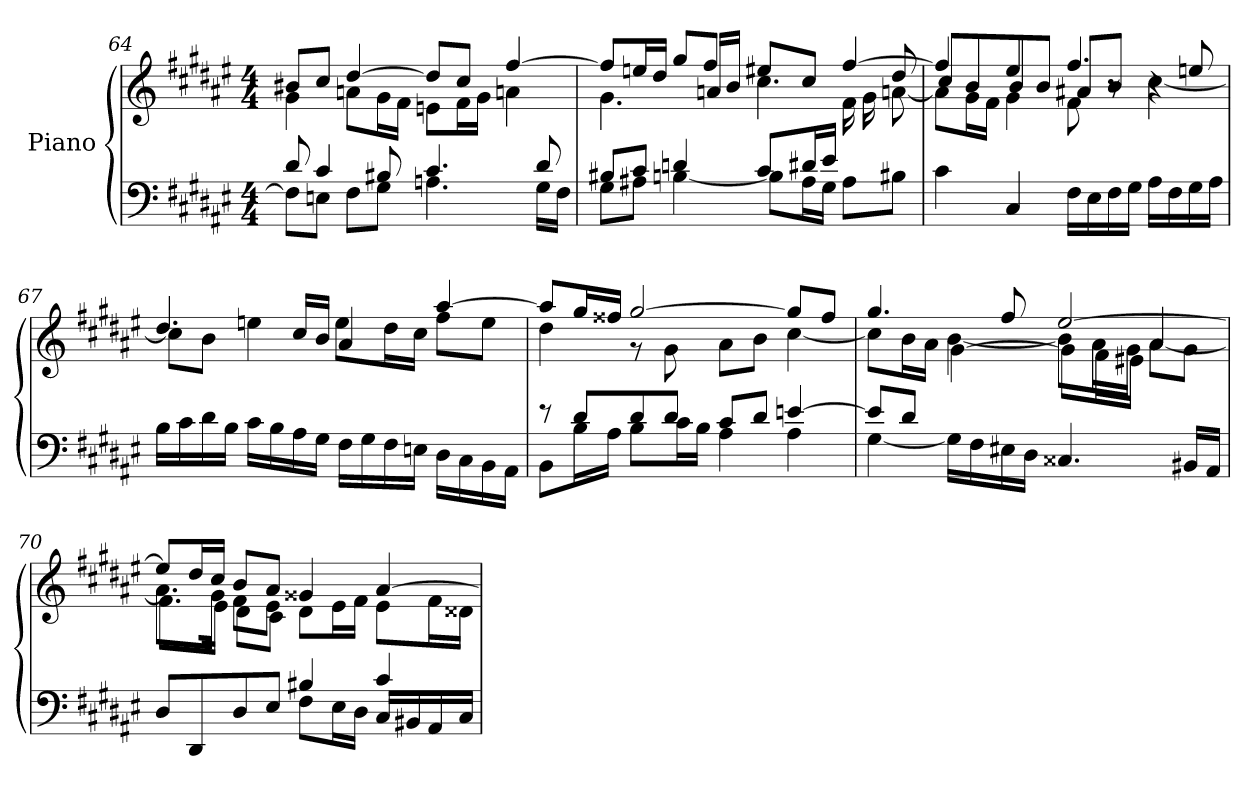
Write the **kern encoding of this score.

**kern	**kern
*part1	*part1
*staff2	*staff1
*I"Piano	*
!!LO:LB:g=z
*clefF4	*clefG2
*k[f#c#g#d#a#e#]	*k[f#c#g#d#a#e#]
*F#:	*F#:
*M4/4	*M4/4
=64	=64
*^	*^
*	*	*	*^
8d#/	8F#\L]	8b#X/L	4g#\	1ryy
4c#/	8En\J	8cc#/J	.	.
.	8F#\L	[4dd#/	8an\L	.
8B#X/	8G#\J	.	16g#\L	.
.	.	.	16f#\JJ	.
4.c#/	4.An\	8dd#/L]	8en\L	.
.	.	8cc#/J	16f#\L	.
.	.	.	16g#\JJ	.
.	.	[4ff#/	4an\	.
8d#/	16G#\LL	.	.	.
.	16F#\JJ	.	.	.
=65	=65	=65	=65	=65
8B#X/L	8G#\L	8ff#L]	4.g#\	2ryy
8c#/J	8A#X\J	16eenL	.	.
.	.	16dd#JJ	.	.
4dn/	[4B\	8gg#/L	.	.
.	.	8ff#/J	16an\LL	.
.	.	.	16b/JJ	.
8c#/L	8BL]	8ee#X/L	4ryy	4.cc#\
16d#X/L	16A#L	8cc#/J	.	.
16e#/JJ	16G#JJ	.	.	.
4ryy	8A#\L	[4ff#/	16f#LL	.
.	.	.	16g#	.
.	8B#X\J	.	[8anJ	8dd#/
=66	=66	=66	=66	=66
1ryy	4c#\	4ff#/]	8a\L]	8cc#/L
.	.	.	16g#\L	8b/
.	.	.	16f#\JJ	.
.	4C#/	4ee#/	4g#\	8b/
.	.	.	.	8b/J
.	16F#\LL	4.ff#/	8f#\	8a#/L
.	16E#\	.	.	.
.	16F#\	.	8r	8b/J
.	16G#\JJ	.	.	.
.	16A#\LL	.	[4cc#\	4r
.	16F#\	.	.	.
.	16G#\	8een/	.	.
.	16A#\JJ	.	.	.
*	*	*	*v	*v
!!LO:LB:g=z
=67	=67	=67	=67
1ryy	16B\LL	4.dd#/	8cc#L]
.	16c#\	.	.
.	16d#\	.	8bJ
.	16B\JJ	.	.
.	16c#\LL	.	4een\
.	16B\	.	.
.	16A#\	16cc#/LL	.
.	16G#\JJ	16b/JJ	.
.	16F#\LL	4a#/	8ee\L
.	16G#\	.	.
.	16F#\	.	16dd#\L
.	16En\JJ	.	16cc#\JJ
.	16D#\LL	[4aa#/	8ff#\L
.	16C#\	.	.
.	16BB\	.	8ee\J
.	16AA#\JJ	.	.
=68	=68	=68	=68
8r	8BBL	8aa#L]	4dd#\
8d#/L	16BL	16gg#L	.
.	16A#JJ	16ff##XJJ	.
8d#/	8B\L	[2gg#/	8r
8d#/J	16c#\L	.	8g#\
.	16B\JJ	.	.
8c#/L	4A#\	.	8a#\L
8d#/J	.	.	8b\J
[4en/	4A#\	8gg#/L]	[4cc#\
.	.	8ff##/J	.
=69	=69	=69	=69
*	*	*	*^
8e/L]	[4G#\	4.gg#/	8cc#\L]	4ryy
8d#/J	.	.	16b\L	.
.	.	.	16a#\JJ	.
2.ryy	16G#\LL]	.	[4b	[4g#\
.	16F#\	.	.	.
.	16E#X\	8ff#/	.	.
.	16D#\JJ	.	.	.
.	4.C##X/	[2ee#/	8bL]	8g#\L]
.	.	.	16a#L	16f#\L
.	.	.	16g#JJ	16e#X\JJ
.	.	.	[4a#/	8a#\L
.	16BB#X/LL	.	.	8g#\J
.	16AA#/JJ	.	.	.
!!LO:LB:g=z	!!	!!
=70	=70	=70	=70	=70
2ryy	8D#/L	8ee#/L]	8.a#\L]	8.f#\L
.	8DD#/	16dd#/L	.	.
.	.	16cc#/JJ	16g#\J	16e#\J
.	8D#/	8b/L	8f#\L	8d#\L
.	8E#/J	8a#/J	8e#\J	8c#\J
4B#X/	8F#L	4g##X/	8d#L	2ryy
.	16E#L	.	16e#L	.
.	16D#JJ	.	16f#JJ	.
4c#/	16C#\LL	[4a#/	8e#\L	.
.	16BB#X/	.	.	.
.	16AA#/	.	16f#\L	.
.	16C#/JJ	.	16d##X\JJ	.
*v	*v	*	*	*
*	*v	*v	*v
=	=
*-	*-
